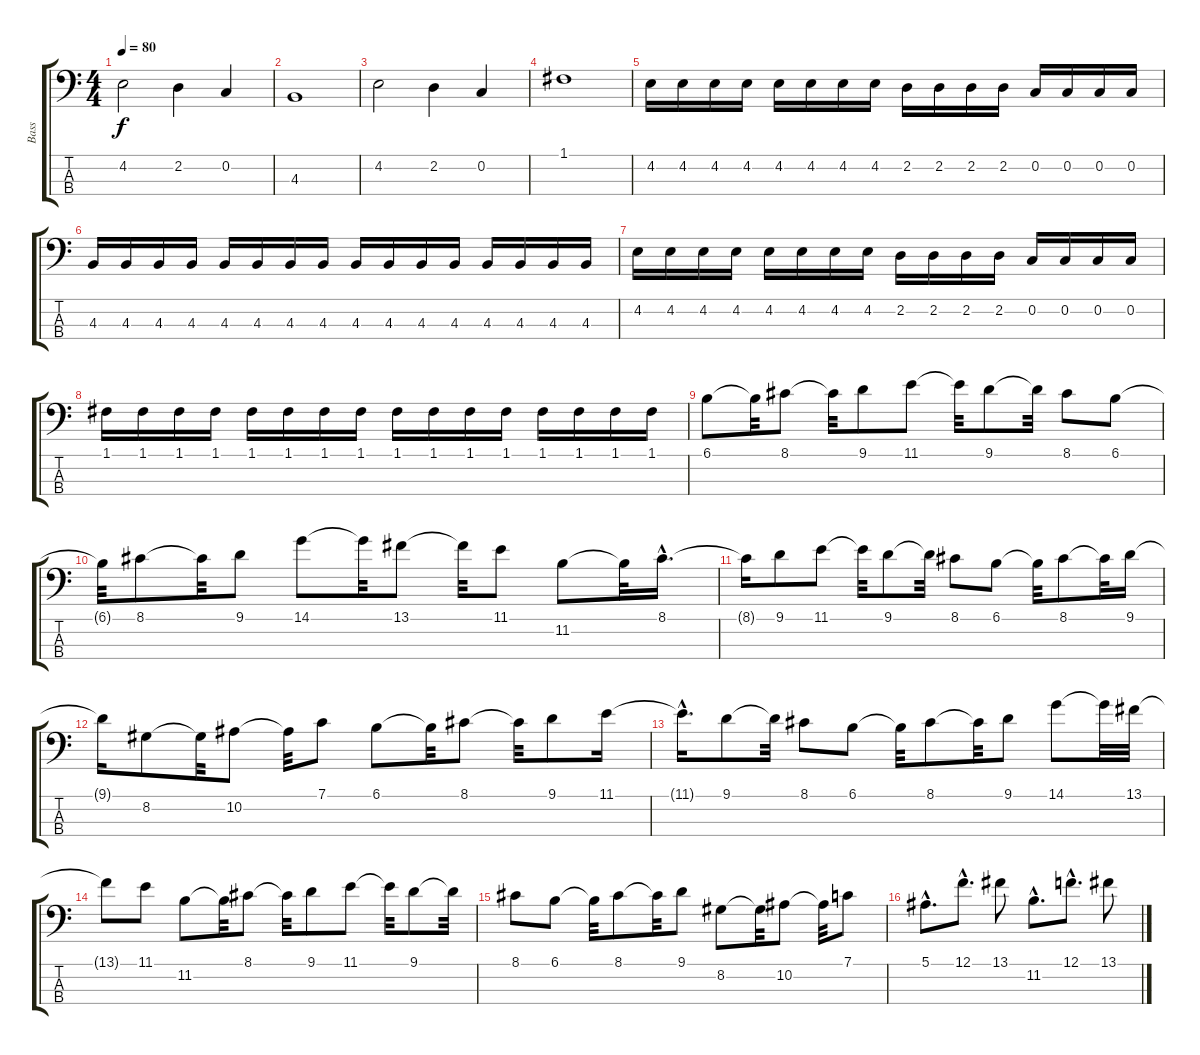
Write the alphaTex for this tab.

\track ("Bass" "Bass") {instrument electricbassfinger}
\staff {score tabs}
\tuning (F2 C2 G1 D1) {hide}
\ts (4 4)
\tempo 80
\clef f4
\ks c
4.2.2{dy f} 2.2.4 0.2.4 |
4.3.1 |
4.2.2 2.2.4 0.2.4 |
1.1.1 |
4.2.16 4.2.16 4.2.16 4.2.16 4.2.16 4.2.16 4.2.16 4.2.16 2.2.16 2.2.16 2.2.16 2.2.16 0.2.16 0.2.16 0.2.16 0.2.16 |
4.3.16 4.3.16 4.3.16 4.3.16 4.3.16 4.3.16 4.3.16 4.3.16 4.3.16 4.3.16 4.3.16 4.3.16 4.3.16 4.3.16 4.3.16 4.3.16 |
4.2.16 4.2.16 4.2.16 4.2.16 4.2.16 4.2.16 4.2.16 4.2.16 2.2.16 2.2.16 2.2.16 2.2.16 0.2.16 0.2.16 0.2.16 0.2.16 |
1.1.16 1.1.16 1.1.16 1.1.16 1.1.16 1.1.16 1.1.16 1.1.16 1.1.16 1.1.16 1.1.16 1.1.16 1.1.16 1.1.16 1.1.16 1.1.16 |
6.1.8 6.1{t}.32 8.1.8 8.1{t}.32 9.1.8 11.1.8 11.1{t}.32 9.1.8 9.1{t}.32 8.1.8 6.1.8 |
6.1{t}.32 8.1.8 8.1{t}.32 9.1.8 14.1.8 14.1{t}.32 13.1.8 13.1{t}.32 11.1.8 11.2.8 11.2{t}.32 8.1{hac}.16{d} |
8.1{t}.16 9.1.8 11.1.8 11.1{t}.32 9.1.8 9.1{t}.32 8.1.8 6.1.8 6.1{t}.32 8.1.8 8.1{t}.32 9.1.16 |
9.1{t}.16 8.2.8 8.2{t}.32 10.2.8 10.2{t}.32 7.1.8 6.1.8 6.1{t}.32 8.1.8 8.1{t}.32 9.1.8 11.1.16 |
11.1{hac t}.16{d} 9.1.8 9.1{t}.32 8.1.8 6.1.8 6.1{t}.32 8.1.8 8.1{t}.32 9.1.8 14.1.8 14.1{t}.32 13.1.32 |
13.1{t}.8 11.1.8 11.2.8 11.2{t}.32 8.1.8 8.1{t}.32 9.1.8 11.1.8 11.1{t}.32 9.1.8 9.1{t}.32 |
8.1.8 6.1.8 6.1{t}.32 8.1.8 8.1{t}.32 9.1.8 8.2.8 8.2{t}.32 10.2.8 10.2{t}.32 7.1.8 |
5.1{hac}.8{d} 12.1{hac}.8{d} 13.1.8 11.2{hac}.8{d} 12.1{hac}.8{d} 13.1.8
